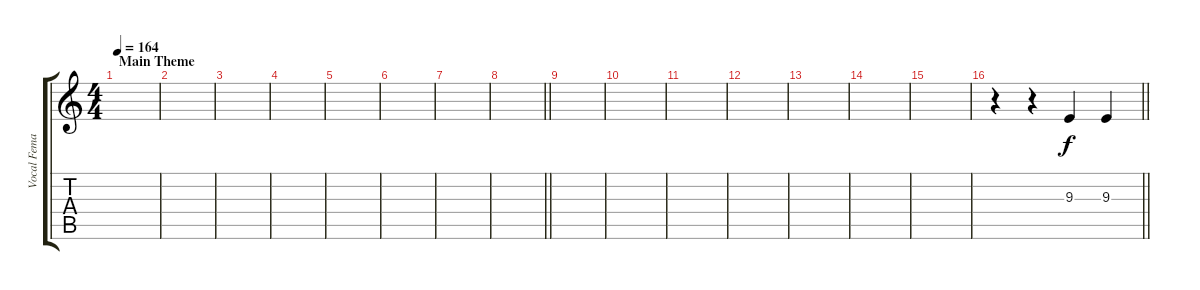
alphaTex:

\track ("Vocal Female" "Vocal Fema") {instrument lead1square}
\staff {score tabs}
\tuning (E4 B3 G3 D3 A2 E2) {hide}
\ts (4 4)
\section ("" "Main Theme")
\tempo 164
\clef g2
\ks c
|
|
|
|
|
|
|
\barLineRight lightlight
|
|
|
|
|
|
|
|
\barLineRight lightlight
r.4 r.4 9.3.4 9.3.4
